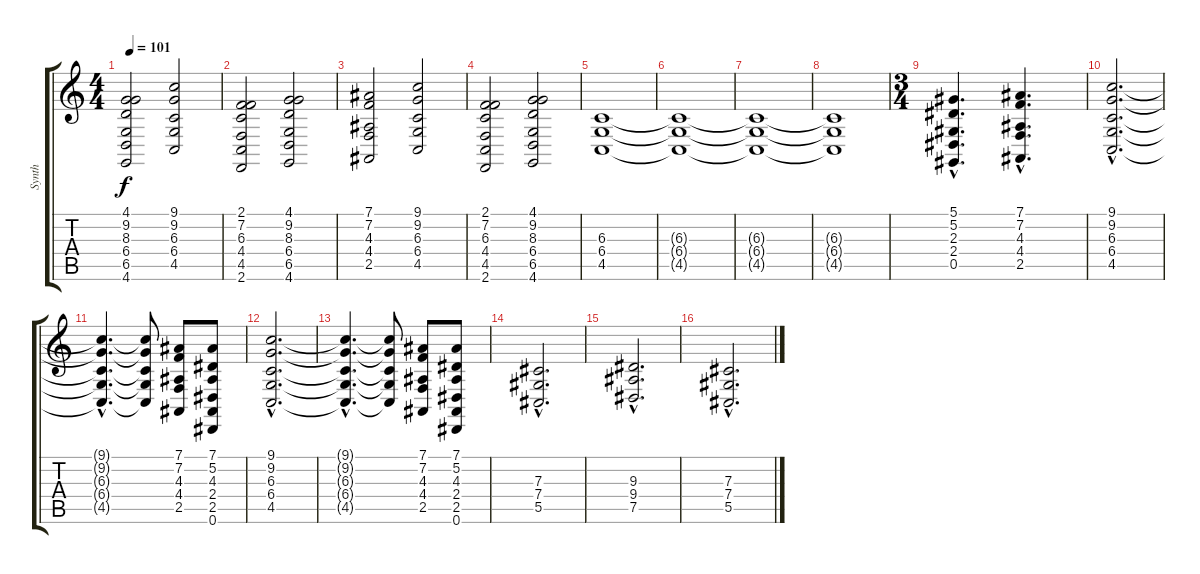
\track ("Synth" "Synth") {instrument stringensemble1}
\staff {score tabs}
\tuning (Eb4 Bb3 Gb3 Db3 Ab2 Eb2) {hide}
\ts (4 4)
\tempo 101
\clef g2
\ks c
(4.1 9.2 8.3 6.4 6.5 4.6).2{dy f} (9.1 9.2 6.3 6.4 4.5).2 |
(2.1 7.2 6.3 4.4 4.5 2.6).2 (4.1 9.2 8.3 6.4 6.5 4.6).2 |
(7.1 7.2 4.3 4.4 2.5).2 (9.1 9.2 6.3 6.4 4.5).2 |
(2.1 7.2 6.3 4.4 4.5 2.6).2 (4.1 9.2 8.3 6.4 6.5 4.6).2 |
(6.3 6.4 4.5).1 |
(6.3{t} 6.4{t} 4.5{t}).1 |
(6.3{t} 6.4{t} 4.5{t}).1 |
(6.3{t} 6.4{t} 4.5{t}).1 |
\ts (3 4)
(5.1{hac} 5.2{hac} 2.3{hac} 2.4{hac} 0.5{hac}).4{d} (7.1{hac} 7.2{hac} 4.3{hac} 4.4{hac} 2.5{hac}).4{d} |
(9.1{hac} 9.2{hac} 6.3{hac} 6.4{hac} 4.5{hac}).2{d} |
(9.1{hac t} 9.2{hac t} 6.3{hac t} 6.4{hac t} 4.5{hac t}).4{d} (9.1{t} 9.2{t} 6.3{t} 6.4{t} 4.5{t}).8 (7.1 7.2 4.3 4.4 2.5).8 (7.1 5.2 4.3 2.4 2.5 0.6).8 |
(9.1{hac} 9.2{hac} 6.3{hac} 6.4{hac} 4.5{hac}).2{d} |
(9.1{hac t} 9.2{hac t} 6.3{hac t} 6.4{hac t} 4.5{hac t}).4{d} (9.1{t} 9.2{t} 6.3{t} 6.4{t} 4.5{t}).8 (7.1 7.2 4.3 4.4 2.5).8 (7.1 5.2 4.3 2.4 2.5 0.6).8 |
(7.3{hac} 7.4{hac} 5.5{hac}).2{d} |
(9.3{hac} 9.4{hac} 7.5{hac}).2{d} |
(7.3{hac} 7.4{hac} 5.5{hac}).2{d}
